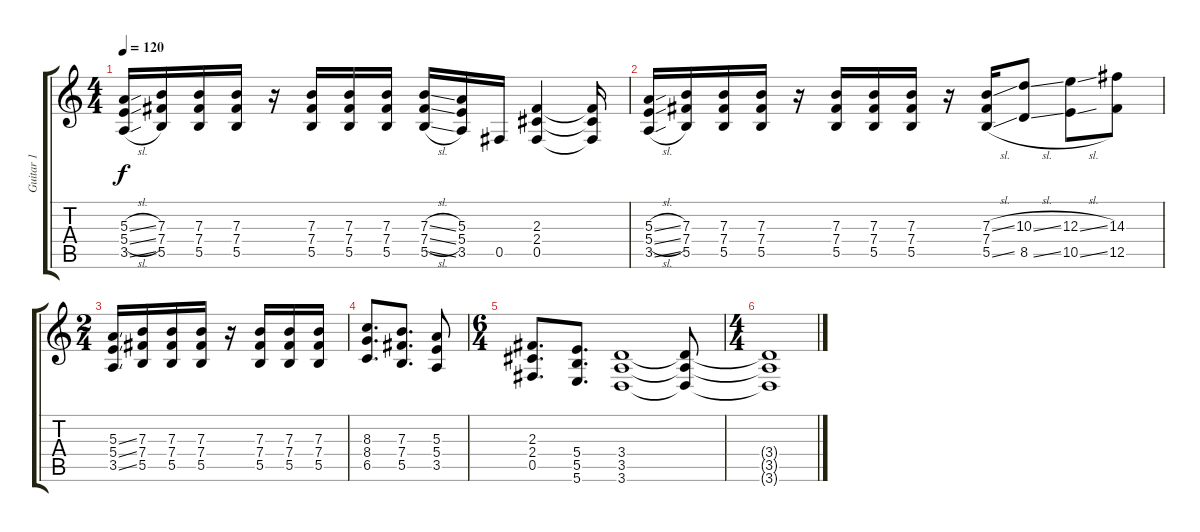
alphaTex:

\track ("Guitar 1" "Guitar 1") {instrument distortionguitar}
\staff {score tabs}
\tuning (Db4 Ab3 E3 B2 Gb2 B1) {hide}
\ts (4 4)
\tempo 120
\clef g2
\ks c
(5.3{sl} 5.4{sl} 3.5{sl}).16{dy f} (7.3 7.4 5.5).16 (7.3 7.4 5.5).16 (7.3 7.4 5.5).16 r.16 (7.3 7.4 5.5).16 (7.3 7.4 5.5).16 (7.3 7.4 5.5).16 (7.3{sl} 7.4{sl} 5.5{sl}).16 (5.3 5.4 3.5).16 0.5.16 (2.3 2.4 0.5).4 (2.3{t} 2.4{t} 0.5{t}).16 |
(5.3{sl} 5.4{sl} 3.5{sl}).16 (7.3 7.4 5.5).16 (7.3 7.4 5.5).16 (7.3 7.4 5.5).16 r.16 (7.3 7.4 5.5).16 (7.3 7.4 5.5).16 (7.3 7.4 5.5).16 r.16 (7.3{sl} 7.4 5.5{sl}).16 (10.3{sl} 8.5{sl}).8 (12.3{sl} 10.5{sl}).8 (14.3 12.5).8 |
\ts (2 4)
(5.3{ss} 5.4{ss} 3.5{ss}).16 (7.3 7.4 5.5).16 (7.3 7.4 5.5).16 (7.3 7.4 5.5).16 r.16 (7.3 7.4 5.5).16 (7.3 7.4 5.5).16 (7.3 7.4 5.5).16 |
(8.3 8.4 6.5).8{d} (7.3 7.4 5.5).8{d} (5.3 5.4 3.5).8 |
\ts (6 4)
(2.3 2.4 0.5).8{d} (5.4 5.5 5.6).8{d} (3.4 3.5 3.6).1 (3.4{t} 3.5{t} 3.6{t}).8 |
\ts (4 4)
(3.4{t} 3.5{t} 3.6{t}).1
